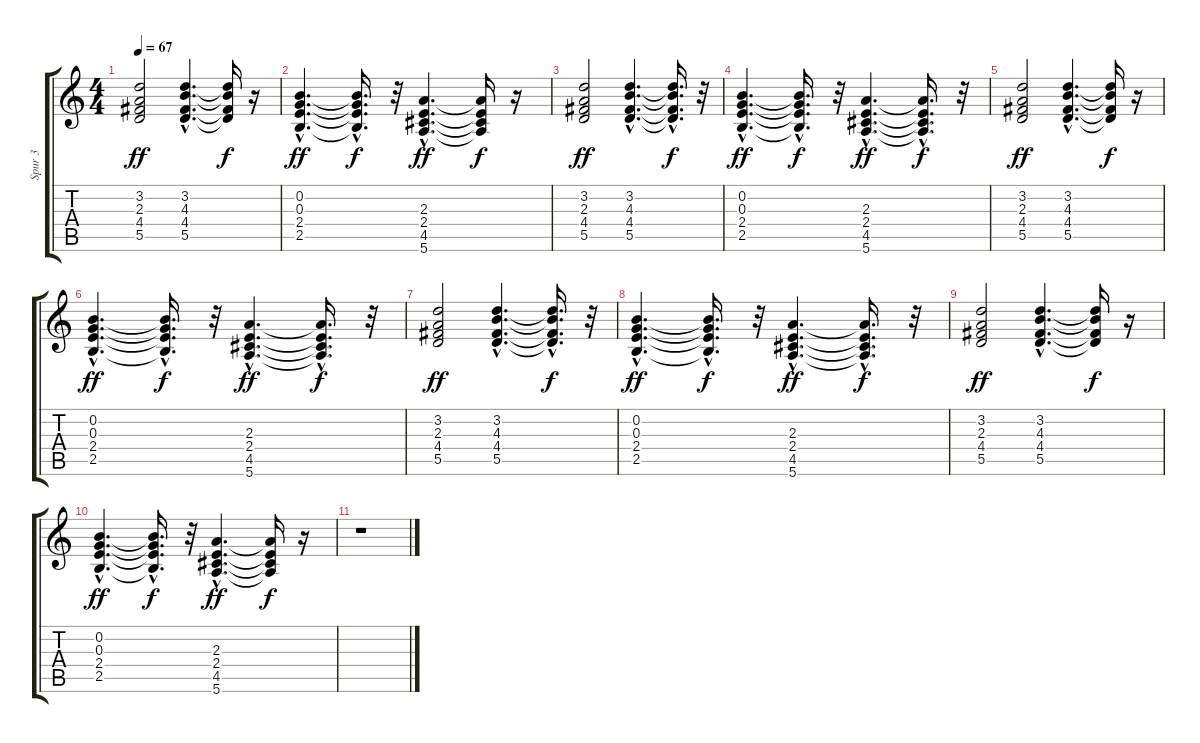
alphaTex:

\track ("Spur 3" "Spur 3") {instrument overdrivenguitar}
\staff {score tabs}
\tuning (E4 B3 G3 D3 A2 E2) {hide}
\ts (4 4)
\tempo 67
\clef g2
\ks c
(3.2 2.3 4.4 5.5).2{dy ff} (3.2{hac} 4.3{hac} 4.4{hac} 5.5{hac}).4{d} (3.2{t} 4.3{t} 4.4{t} 5.5{t}).16{dy f} r.16 |
(0.2{hac} 0.3{hac} 2.4{hac} 2.5{hac}).4{d dy ff} (0.2{hac t} 0.3{hac t} 2.4{hac t} 2.5{hac t}).16{d dy f} r.32 (2.3{hac} 2.4{hac} 4.5{hac} 5.6{hac}).4{d dy ff} (2.3{t} 2.4{t} 4.5{t} 5.6{t}).16{dy f} r.16 |
(3.2 2.3 4.4 5.5).2{dy ff} (3.2{hac} 4.3{hac} 4.4{hac} 5.5{hac}).4{d} (3.2{t} 4.3{hac t} 4.4{hac t} 5.5{hac t}).16{d dy f} r.32 |
(0.2{hac} 0.3{hac} 2.4{hac} 2.5{hac}).4{d dy ff} (0.2{hac t} 0.3{hac t} 2.4{hac t} 2.5{hac t}).16{d dy f} r.32 (2.3{hac} 2.4{hac} 4.5{hac} 5.6{hac}).4{d dy ff} (2.3{hac t} 2.4{hac t} 4.5{hac t} 5.6{hac t}).16{d dy f} r.32 |
(3.2 2.3 4.4 5.5).2{dy ff} (3.2{hac} 4.3{hac} 4.4{hac} 5.5{hac}).4{d} (3.2{t} 4.3{t} 4.4{t} 5.5{t}).16{dy f} r.16 |
(0.2{hac} 0.3{hac} 2.4{hac} 2.5{hac}).4{d dy ff} (0.2{hac t} 0.3{hac t} 2.4{hac t} 2.5{hac t}).16{d dy f} r.32 (2.3{hac} 2.4{hac} 4.5{hac} 5.6{hac}).4{d dy ff} (2.3{hac t} 2.4{hac t} 4.5{hac t} 5.6{hac t}).16{d dy f} r.32 |
(3.2 2.3 4.4 5.5).2{dy ff} (3.2{hac} 4.3{hac} 4.4{hac} 5.5{hac}).4{d} (3.2{hac t} 4.3{hac t} 4.4{hac t} 5.5{hac t}).16{d dy f} r.32 |
(0.2{hac} 0.3{hac} 2.4{hac} 2.5{hac}).4{d dy ff} (0.2{hac t} 0.3{hac t} 2.4{hac t} 2.5{hac t}).16{d dy f} r.32 (2.3{hac} 2.4{hac} 4.5{hac} 5.6{hac}).4{d dy ff} (2.3{hac t} 2.4{hac t} 4.5{hac t} 5.6{t}).16{d dy f} r.32 |
(3.2 2.3 4.4 5.5).2{dy ff} (3.2{hac} 4.3{hac} 4.4{hac} 5.5{hac}).4{d} (3.2{t} 4.3{t} 4.4{t} 5.5{t}).16{dy f} r.16 |
(0.2{hac} 0.3{hac} 2.4{hac} 2.5{hac}).4{d dy ff} (0.2{hac t} 0.3{hac t} 2.4{hac t} 2.5{hac t}).16{d dy f} r.32 (2.3{hac} 2.4{hac} 4.5{hac} 5.6{hac}).4{d dy ff} (2.3{t} 2.4{t} 4.5{t} 5.6{t}).16{dy f} r.16 |
r.1
